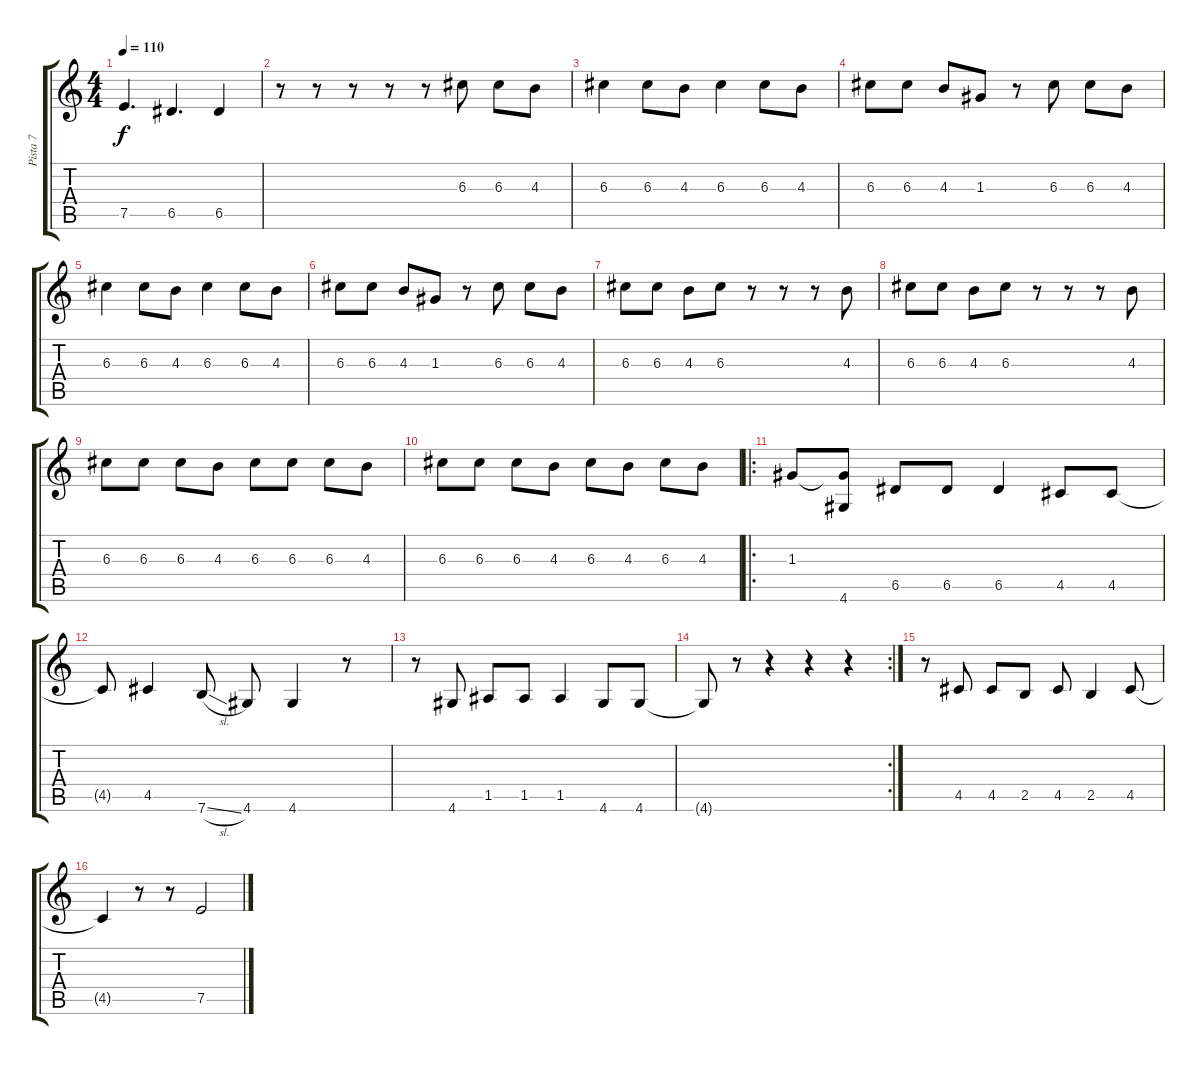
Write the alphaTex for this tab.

\track ("Pista 7" "Pista 7") {instrument acousticguitarsteel}
\staff {score tabs}
\tuning (E4 B3 G3 D3 A2 E2) {hide}
\ts (4 4)
\tempo 110
\clef g2
\ks c
7.5.4{d dy f} 6.5.4{d} 6.5.4 |
r.8 r.8 r.8 r.8 r.8 6.3.8 6.3.8 4.3.8 |
6.3.4 6.3.8 4.3.8 6.3.4 6.3.8 4.3.8 |
6.3.8 6.3.8 4.3.8 1.3.8 r.8 6.3.8 6.3.8 4.3.8 |
6.3.4 6.3.8 4.3.8 6.3.4 6.3.8 4.3.8 |
6.3.8 6.3.8 4.3.8 1.3.8 r.8 6.3.8 6.3.8 4.3.8 |
6.3.8 6.3.8 4.3.8 6.3.8 r.8 r.8 r.8 4.3.8 |
6.3.8 6.3.8 4.3.8 6.3.8 r.8 r.8 r.8 4.3.8 |
6.3.8 6.3.8 6.3.8 4.3.8 6.3.8 6.3.8 6.3.8 4.3.8 |
6.3.8 6.3.8 6.3.8 4.3.8 6.3.8 4.3.8 6.3.8 4.3.8 |
\ro
1.3.8 (1.3{t} 4.6).8 6.5.8 6.5.8 6.5.4 4.5.8 4.5.8 |
4.5{t}.8 4.5.4 7.6{sl}.8 4.6.8 4.6.4 r.8 |
r.8 4.6.8 1.5.8 1.5.8 1.5.4 4.6.8 4.6.8 |
\rc 2
4.6{t}.8 r.8 r.4 r.4 r.4 |
r.8 4.5.8 4.5.8 2.5.8 4.5.8 2.5.4 4.5.8 |
4.5{t}.4 r.8 r.8 7.5.2
